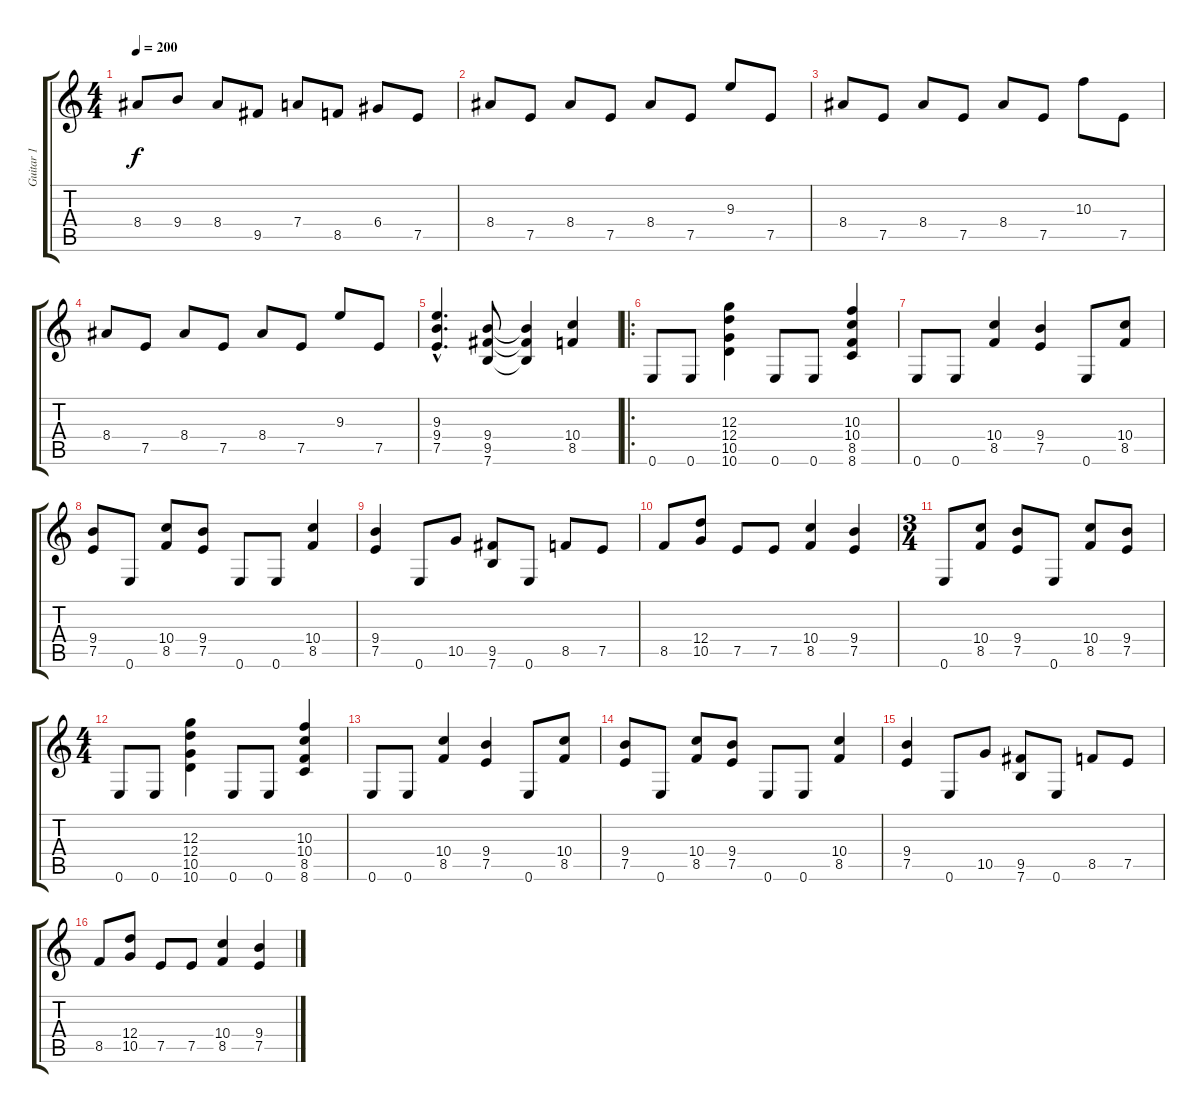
\track ("Guitar 1" "Guitar 1") {instrument distortionguitar}
\staff {score tabs}
\tuning (E4 B3 G3 D3 A2 E2) {hide}
\ts (4 4)
\tempo 200
\clef g2
\ks c
8.4.8{dy f} 9.4.8 8.4.8 9.5.8 7.4.8 8.5.8 6.4.8 7.5.8 |
8.4.8 7.5.8 8.4.8 7.5.8 8.4.8 7.5.8 9.3.8 7.5.8 |
8.4.8 7.5.8 8.4.8 7.5.8 8.4.8 7.5.8 10.3.8 7.5.8 |
8.4.8 7.5.8 8.4.8 7.5.8 8.4.8 7.5.8 9.3.8 7.5.8 |
(9.3{hac} 9.4{hac} 7.5{hac}).4{d} (9.4 9.5 7.6).8 (9.4{t} 9.5{t} 7.6{t}).4 (10.4 8.5).4 |
\ro
0.6.8 0.6.8 (12.3 12.4 10.5 10.6).4 0.6.8 0.6.8 (10.3 10.4 8.5 8.6).4 |
0.6.8 0.6.8 (10.4 8.5).4 (9.4 7.5).4 0.6.8 (10.4 8.5).8 |
(9.4 7.5).8 0.6.8 (10.4 8.5).8 (9.4 7.5).8 0.6.8 0.6.8 (10.4 8.5).4 |
(9.4 7.5).4 0.6.8 10.5.8 (9.5 7.6).8 0.6.8 8.5.8 7.5.8 |
8.5.8 (12.4 10.5).8 7.5.8 7.5.8 (10.4 8.5).4 (9.4 7.5).4 |
\ts (3 4)
0.6.8 (10.4 8.5).8 (9.4 7.5).8 0.6.8 (10.4 8.5).8 (9.4 7.5).8 |
\ts (4 4)
0.6.8 0.6.8 (12.3 12.4 10.5 10.6).4 0.6.8 0.6.8 (10.3 10.4 8.5 8.6).4 |
0.6.8 0.6.8 (10.4 8.5).4 (9.4 7.5).4 0.6.8 (10.4 8.5).8 |
(9.4 7.5).8 0.6.8 (10.4 8.5).8 (9.4 7.5).8 0.6.8 0.6.8 (10.4 8.5).4 |
(9.4 7.5).4 0.6.8 10.5.8 (9.5 7.6).8 0.6.8 8.5.8 7.5.8 |
8.5.8 (12.4 10.5).8 7.5.8 7.5.8 (10.4 8.5).4 (9.4 7.5).4
